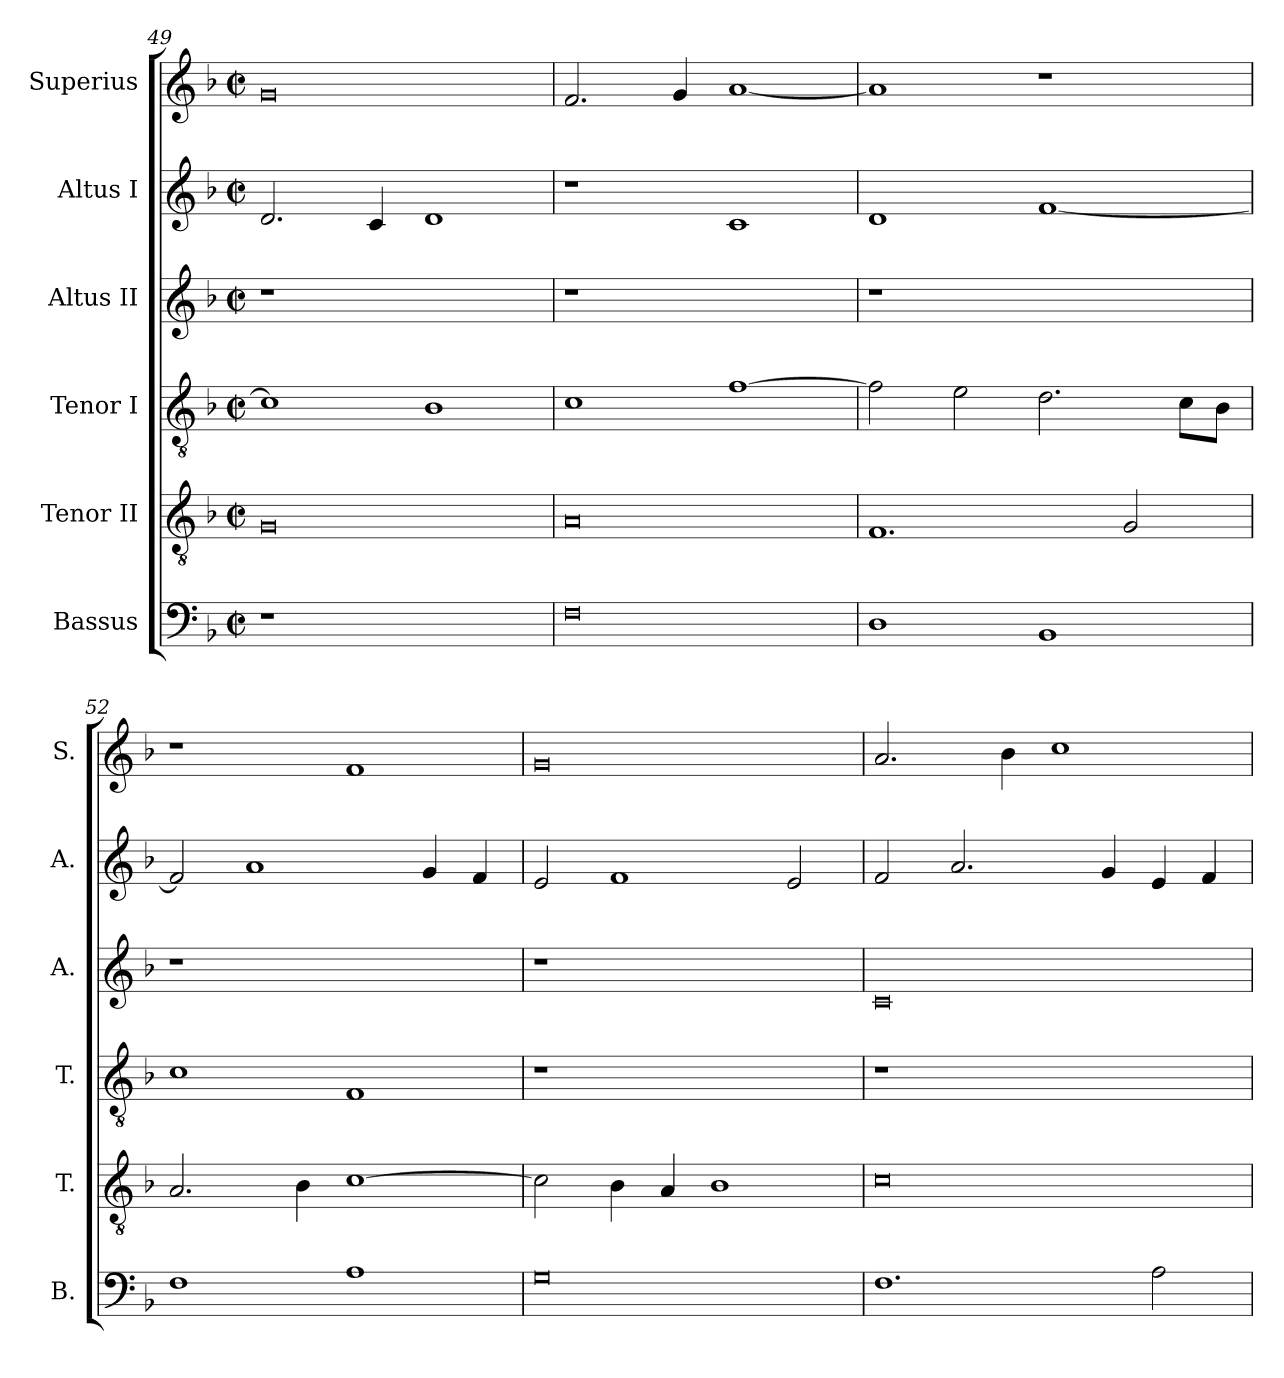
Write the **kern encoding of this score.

**kern	**kern	**kern	**kern	**kern	**kern
*part6	*part5	*part4	*part3	*part2	*part1
*staff6	*staff5	*staff4	*staff3	*staff2	*staff1
*I"Bassus	*I"Tenor II	*I"Tenor I	*I"Altus II	*I"Altus I	*I"Superius
*I'B.	*I'T.	*I'T.	*I'A.	*I'A.	*I'S.
*clefF4	*clefGv2	*clefGv2	*clefG2	*clefG2	*clefG2
*	*ITrd7c12	*ITrd7c12	*	*	*
*k[b-]	*k[b-]	*k[b-]	*k[b-]	*k[b-]	*k[b-]
*F:	*F:	*F:	*F:	*F:	*F:
*M2/2	*M2/2	*M2/2	*M2/2	*M2/2	*M2/2
*met(c|)	*met(c|)	*met(c|)	*met(c|)	*met(c|)	*met(c|)
=49	=49	=49	=49	=49	=49
!LO:N:vis=1	!	!	!LO:N:vis=1	!	!
1r	0GGi	1Ci]	1r	2.di/	0gi
.	.	.	.	4ci/	.
1ryy	.	1BB-i	1ryy	1di	.
=50	=50	=50	=50	=50	=50
!	!	!	!LO:N:vis=1	!	!
0Fi	0AAi	1Ci	1r	1r	2.fi/
.	.	.	.	.	4gi/
.	.	[>1Fi	1ryy	1ci	[<1ai
!!LO:LB:g=z
=51	=51	=51	=51	=51	=51
!	!	!	!LO:N:vis=1	!	!
1Di	1.FFi	2Fi\]	1r	1di	1ai]
.	.	2Ei\	.	.	.
1BB-i	.	2.Di\	1ryy	[<1fi	1r
.	2GGi/	.	.	.	.
.	.	8Ci\L	.	.	.
.	.	8BB-i\J	.	.	.
=52	=52	=52	=52	=52	=52
!	!	!	!LO:N:vis=1	!	!
1Fi	2.AAi/	1Ci	1r	2fi/]	1r
.	.	.	.	1ai	.
.	4BB-i\	.	.	.	.
1Ai	[>1Ci	1FFi	1ryy	.	1fi
.	.	.	.	4gi/	.
.	.	.	.	4fi/	.
=53	=53	=53	=53	=53	=53
!	!	!LO:N:vis=1	!LO:N:vis=1	!	!
0Gi	2Ci\]	1r	1r	2ei/	0gi
.	4BB-i\	.	.	1fi	.
.	4AAi/	.	.	.	.
.	1BB-i	1ryy	1ryy	.	.
.	.	.	.	2ei/	.
=54	=54	=54	=54	=54	=54
!	!	!LO:N:vis=1	!	!	!
1.Fi	0Ci	1r	0ci	2fi/	2.ai/
.	.	.	.	2.ai/	.
.	.	.	.	.	4b-i\
.	.	1ryy	.	.	1cci
.	.	.	.	4gi/	.
2Ai\	.	.	.	4ei/	.
.	.	.	.	4fi/	.
=	=	=	=	=	=
*-	*-	*-	*-	*-	*-
